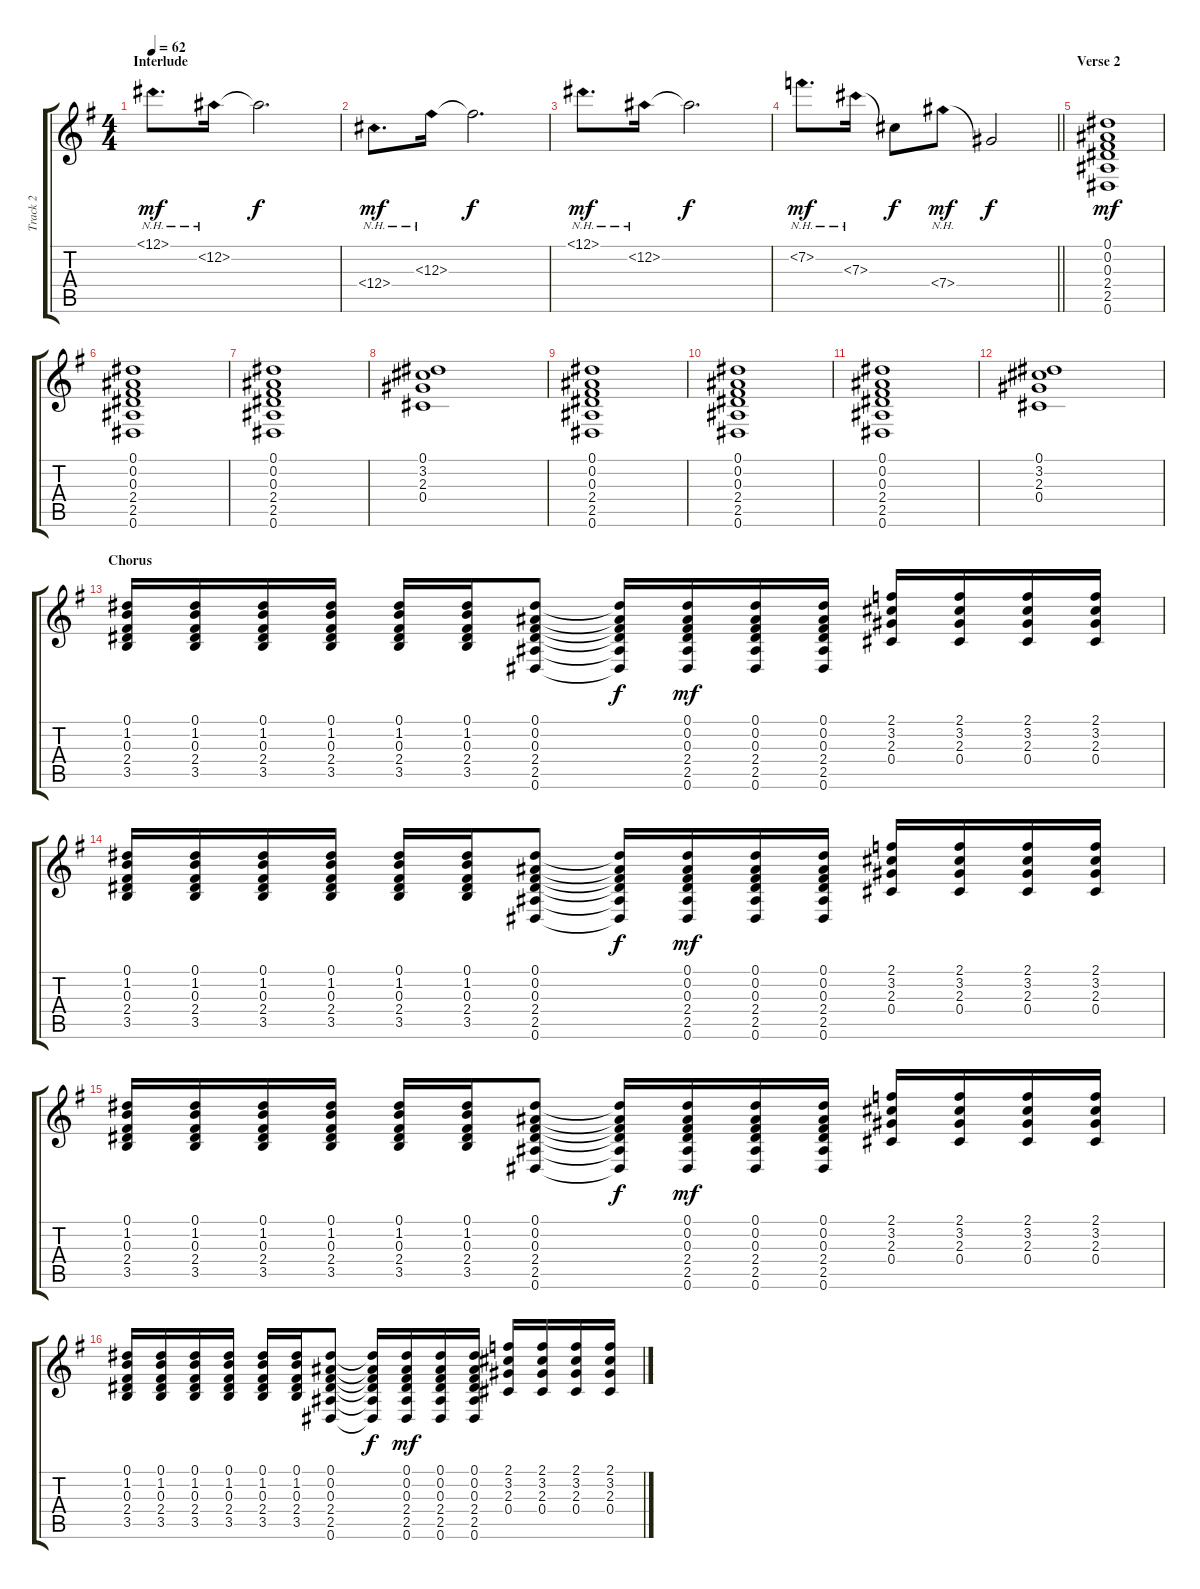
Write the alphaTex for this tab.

\track ("Track 2" "Track 2") {instrument electricguitarclean}
\staff {score tabs}
\tuning (Eb4 Bb3 Gb3 Db3 Ab2 Eb2) {hide}
\ts (4 4)
\section ("" "Interlude")
\tempo 62
\clef g2
\ks g
12.1{nh}.8{d dy mf} 12.2{nh}.16 12.2{t}.2{d dy f} |
12.4{nh}.8{d dy mf} 12.3{nh}.16 12.3{t}.2{d dy f} |
12.1{nh}.8{d dy mf} 12.2{nh}.16 12.2{t}.2{d dy f} |
\barLineRight lightlight
7.2{nh}.8{d dy mf} 7.3{nh}.16 7.3{t}.8{dy f} 7.4{nh}.8{dy mf} 7.4{t}.2{dy f} |
\section ("" "Verse 2")
(0.1 0.2 0.3 2.4 2.5 0.6).1{dy mf} |
(0.1 0.2 0.3 2.4 2.5 0.6).1 |
(0.1 0.2 0.3 2.4 2.5 0.6).1 |
(0.1 3.2 2.3 0.4).1 |
(0.1 0.2 0.3 2.4 2.5 0.6).1 |
(0.1 0.2 0.3 2.4 2.5 0.6).1 |
(0.1 0.2 0.3 2.4 2.5 0.6).1 |
(0.1 3.2 2.3 0.4).1 |
\section ("" "Chorus")
(0.1 1.2 0.3 2.4 3.5).16 (0.1 1.2 0.3 2.4 3.5).16 (0.1 1.2 0.3 2.4 3.5).16 (0.1 1.2 0.3 2.4 3.5).16 (0.1 1.2 0.3 2.4 3.5).16 (0.1 1.2 0.3 2.4 3.5).16 (0.1 0.2 0.3 2.4 2.5 0.6).8 (0.1{t} 0.2{t} 0.3{t} 2.4{t} 2.5{t} 0.6{t}).16{dy f} (0.1 0.2 0.3 2.4 2.5 0.6).16{dy mf} (0.1 0.2 0.3 2.4 2.5 0.6).16 (0.1 0.2 0.3 2.4 2.5 0.6).16 (2.1 3.2 2.3 0.4).16 (2.1 3.2 2.3 0.4).16 (2.1 3.2 2.3 0.4).16 (2.1 3.2 2.3 0.4).16 |
(0.1 1.2 0.3 2.4 3.5).16 (0.1 1.2 0.3 2.4 3.5).16 (0.1 1.2 0.3 2.4 3.5).16 (0.1 1.2 0.3 2.4 3.5).16 (0.1 1.2 0.3 2.4 3.5).16 (0.1 1.2 0.3 2.4 3.5).16 (0.1 0.2 0.3 2.4 2.5 0.6).8 (0.1{t} 0.2{t} 0.3{t} 2.4{t} 2.5{t} 0.6{t}).16{dy f} (0.1 0.2 0.3 2.4 2.5 0.6).16{dy mf} (0.1 0.2 0.3 2.4 2.5 0.6).16 (0.1 0.2 0.3 2.4 2.5 0.6).16 (2.1 3.2 2.3 0.4).16 (2.1 3.2 2.3 0.4).16 (2.1 3.2 2.3 0.4).16 (2.1 3.2 2.3 0.4).16 |
(0.1 1.2 0.3 2.4 3.5).16 (0.1 1.2 0.3 2.4 3.5).16 (0.1 1.2 0.3 2.4 3.5).16 (0.1 1.2 0.3 2.4 3.5).16 (0.1 1.2 0.3 2.4 3.5).16 (0.1 1.2 0.3 2.4 3.5).16 (0.1 0.2 0.3 2.4 2.5 0.6).8 (0.1{t} 0.2{t} 0.3{t} 2.4{t} 2.5{t} 0.6{t}).16{dy f} (0.1 0.2 0.3 2.4 2.5 0.6).16{dy mf} (0.1 0.2 0.3 2.4 2.5 0.6).16 (0.1 0.2 0.3 2.4 2.5 0.6).16 (2.1 3.2 2.3 0.4).16 (2.1 3.2 2.3 0.4).16 (2.1 3.2 2.3 0.4).16 (2.1 3.2 2.3 0.4).16 |
(0.1 1.2 0.3 2.4 3.5).16 (0.1 1.2 0.3 2.4 3.5).16 (0.1 1.2 0.3 2.4 3.5).16 (0.1 1.2 0.3 2.4 3.5).16 (0.1 1.2 0.3 2.4 3.5).16 (0.1 1.2 0.3 2.4 3.5).16 (0.1 0.2 0.3 2.4 2.5 0.6).8 (0.1{t} 0.2{t} 0.3{t} 2.4{t} 2.5{t} 0.6{t}).16{dy f} (0.1 0.2 0.3 2.4 2.5 0.6).16{dy mf} (0.1 0.2 0.3 2.4 2.5 0.6).16 (0.1 0.2 0.3 2.4 2.5 0.6).16 (2.1 3.2 2.3 0.4).16 (2.1 3.2 2.3 0.4).16 (2.1 3.2 2.3 0.4).16 (2.1 3.2 2.3 0.4).16
